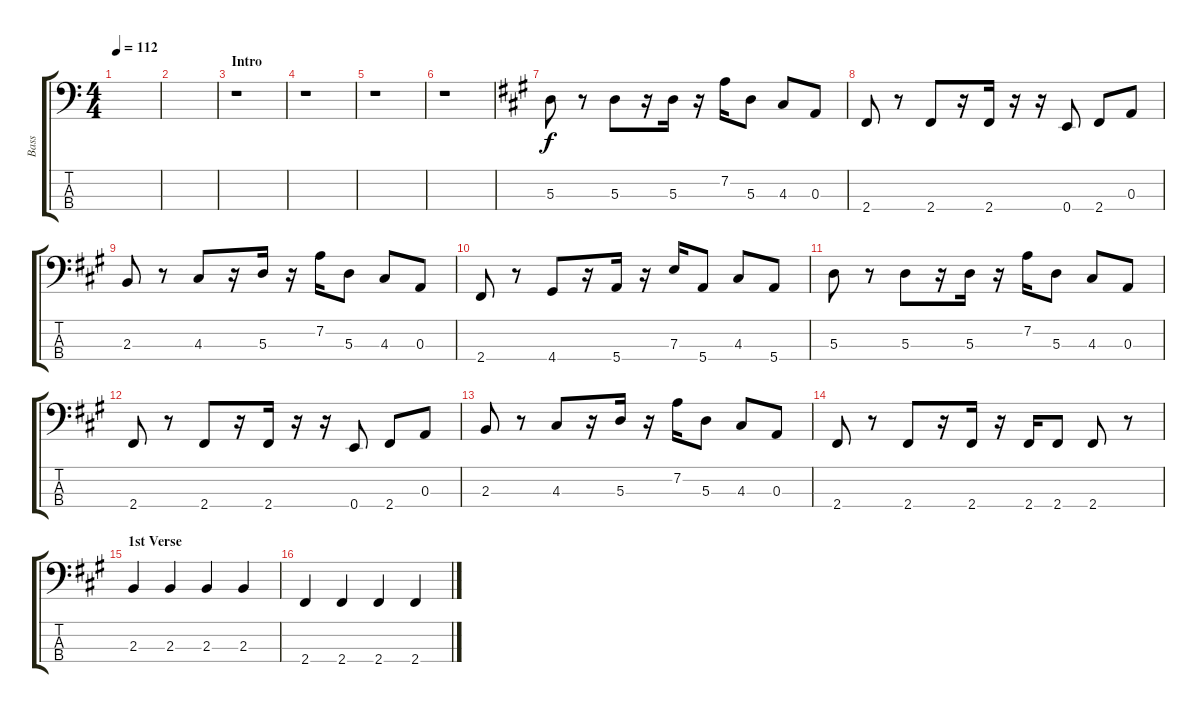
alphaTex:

\track ("Bass" "Bass") {instrument electricbassfinger}
\staff {score tabs}
\tuning (G2 D2 A1 E1) {hide}
\ts (4 4)
\tempo 112
\clef f4
\ks c
|
|
\section ("" "Intro")
r.1 |
r.1 |
r.1 |
r.1 |
\ks a
5.3.8 r.8 5.3.8 r.16 5.3.16 r.16 7.2.16 5.3.8 4.3.8 0.3.8 |
2.4.8 r.8 2.4.8 r.16 2.4.16 r.16 r.16 0.4.8 2.4.8 0.3.8 |
2.3.8 r.8 4.3.8 r.16 5.3.16 r.16 7.2.16 5.3.8 4.3.8 0.3.8 |
2.4.8 r.8 4.4.8 r.16 5.4.16 r.16 7.3.16 5.4.8 4.3.8 5.4.8 |
5.3.8 r.8 5.3.8 r.16 5.3.16 r.16 7.2.16 5.3.8 4.3.8 0.3.8 |
2.4.8 r.8 2.4.8 r.16 2.4.16 r.16 r.16 0.4.8 2.4.8 0.3.8 |
2.3.8 r.8 4.3.8 r.16 5.3.16 r.16 7.2.16 5.3.8 4.3.8 0.3.8 |
2.4.8 r.8 2.4.8 r.16 2.4.16 r.16 2.4.16 2.4.8 2.4.8 r.8 |
\section ("" "1st Verse")
2.3.4 2.3.4 2.3.4 2.3.4 |
2.4.4 2.4.4 2.4.4 2.4.4
